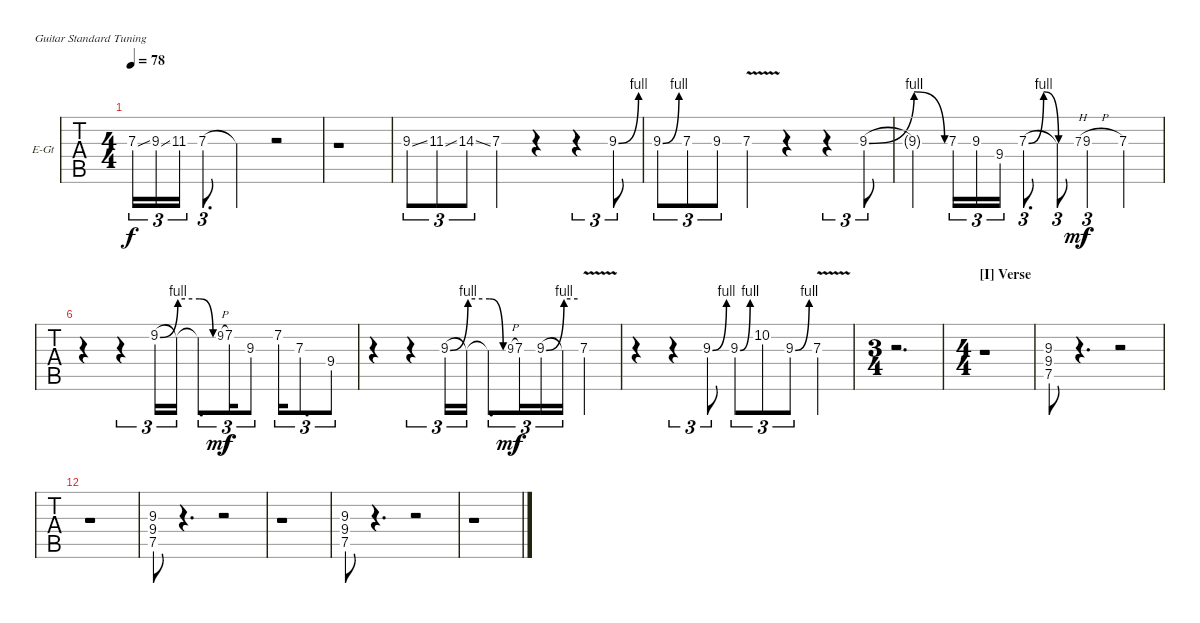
\bracketExtendMode nobrackets
\firstSystemTrackNameOrientation horizontal
\otherSystemsTrackNameOrientation horizontal
\defaultBarNumberDisplay FirstOfSystem
\track ("Standard" "E-Gt") {instrument electricguitarclean}
\staff {tabs}
\tuning (E4 B3 G3 D3 A2 E2)
\ts (4 4)
\tempo 78
\clef g2
\ks b
7.3{ss}.16{tu (3 2) dy f} 9.3{ss}.16{tu (3 2)} 11.3.16{tu (3 2)} 7.3.8{d tu (3 2)} 7.3{t}.4 r.2 |
r.1 |
9.3{ss}.8{tu (3 2)} 11.3{ss}.8{tu (3 2)} 14.3{ss}.8{tu (3 2)} 7.3.4 r.4 r.4{tu (3 2)} 9.3{be (bend 0 0 60 4)}.8{tu (3 2)} |
9.3{be (bend 0 0 60 4)}.8{tu (3 2)} 7.3.8{tu (3 2)} 9.3.8{tu (3 2)} 7.3{v}.4 r.4 r.4{tu (3 2)} 9.3{be (bend 0 0 60 4)}.8{tu (3 2)} |
9.3{be (release 0 4 60 0) t}.4 7.3.16{tu (3 2)} 9.3.16{tu (3 2)} 9.4.16{tu (3 2)} 7.3{be (bendrelease 0 0 30 4 30 4 60 0)}.8{d tu (3 2)} 7.3{be (hold 0 0 60 0) t}.8{tu (3 2)} 7.3{h}.8{gr dy mf} 9.3{h}.4{tu (3 2) dy f} 7.3.4 |
r.4 r.4{tu (3 2)} 9.2{be (bend 0 0 60 4)}.16{tu (3 2)} 9.2{be (hold 0 4 60 4) t}.16{tu (3 2)} 9.2{be (release 0 4 60 0) t}.8{d tu (3 2)} 9.2{h}.8{gr dy mf} 7.2.16{tu (3 2) dy f} 9.3.8{tu (3 2)} 7.2.16{tu (3 2)} 7.3.8{d tu (3 2)} 9.4.8{tu (3 2)} |
r.4 r.4{tu (3 2)} 9.3{be (bend 0 0 60 4)}.16{tu (3 2)} 9.3{be (hold 0 4 60 4) t}.16{tu (3 2)} 9.3{be (release 0 4 60 0) t}.8{d tu (3 2)} 9.3{h}.8{gr dy mf} 7.3.16{tu (3 2) dy f} 9.3{be (bend 0 0 60 4)}.16{tu (3 2)} 9.3{be (hold 0 4 60 4) t}.16{tu (3 2)} 7.3{v}.4 |
r.4 r.4{tu (3 2)} 9.3{be (bend 0 0 60 4)}.8{tu (3 2)} 9.3{be (bend 0 0 60 4)}.8{tu (3 2)} 10.2.8{tu (3 2)} 9.3{be (bend 0 0 60 4)}.8{tu (3 2)} 7.3{v}.4 |
\ts (3 4)
\beaming (8 2 2 2)
r.2{d} |
\ts (4 4)
\beaming (8 2 2 2 2)
\section ("I" "Verse")
r.1 |
(9.3 9.4 7.5).8 r.4{d} r.2 |
r.1 |
(9.3 9.4 7.5).8 r.4{d} r.2 |
\scale
0.26447 r.1 |
\scale
0.232623 (9.3 9.4 7.5).8 r.4{d} r.2 |
\scale
0.213237 r.1
